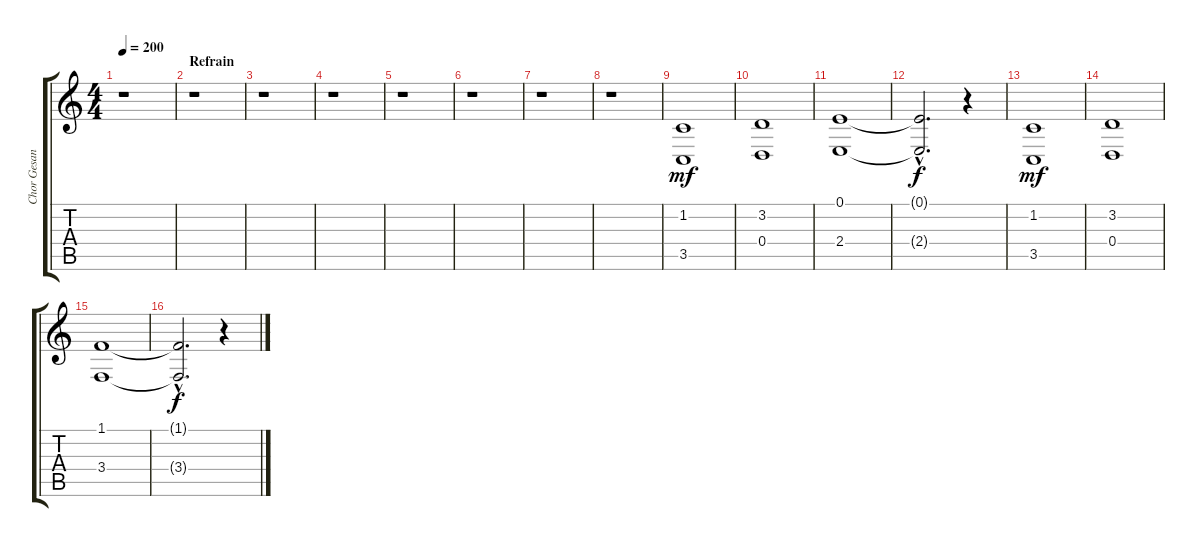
\track ("Chor Gesang" "Chor Gesan") {instrument choiraahs}
\staff {score tabs}
\tuning (E4 B3 G3 D3 A2 E2) {hide}
\ts (4 4)
\tempo 200
\clef g2
\ks c
r.1{dy f} |
\section ("" "Refrain")
r.1 |
r.1 |
r.1 |
r.1 |
r.1 |
r.1 |
r.1 |
(1.2 3.5).1{dy mf} |
(3.2 0.4).1 |
(0.1 2.4).1 |
(0.1{hac t} 2.4{hac t}).2{d dy f} r.4 |
(1.2 3.5).1{dy mf} |
(3.2 0.4).1 |
(1.1 3.4).1 |
(1.1{hac t} 3.4{hac t}).2{d dy f} r.4
